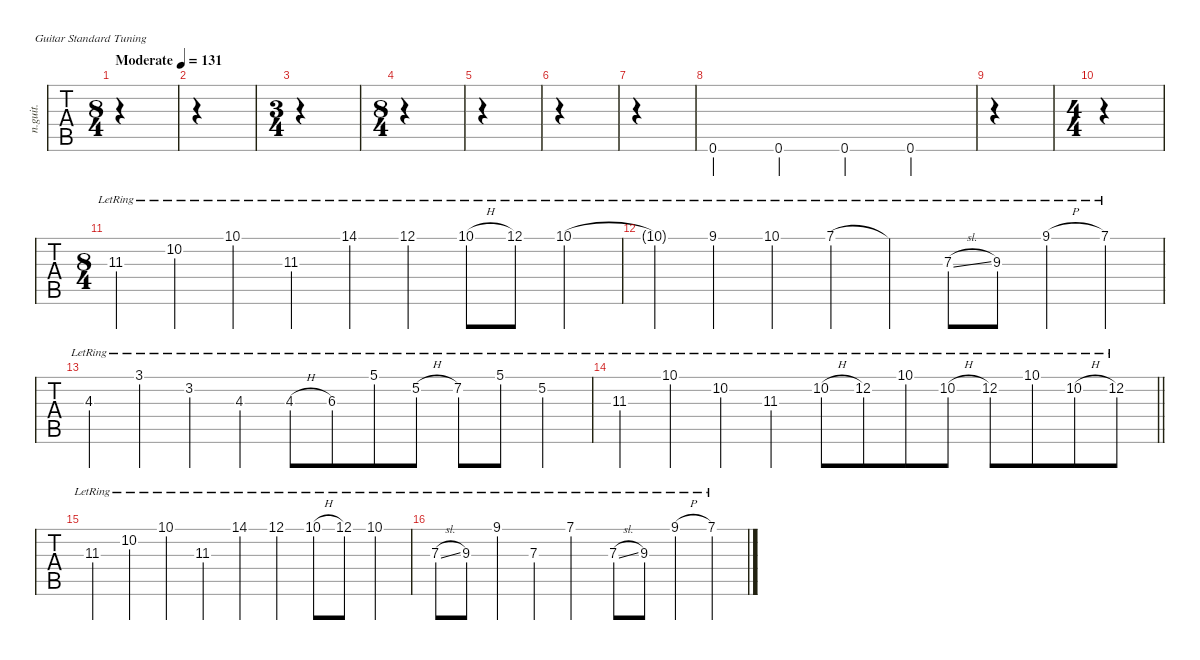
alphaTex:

\defaultSystemsLayout 4
\hideDynamics
\bracketExtendMode nobrackets
\otherSystemsTrackNameOrientation horizontal
\track ("音轨 1" "n.guit.") {instrument acousticguitarnylon}
\staff {tabs}
\tuning (E4 B3 G3 D3 A2 E2)
\ts (8 4)
\beaming (8 4 4 4 4)
\tempo (131 "Moderate")
\clef g2
\ks c
|
|
\ts (3 4)
\beaming (8 2 2 2)
|
\ts (8 4)
\beaming (8 4 4 4 4)
|
|
|
|
0.6.2 0.6.2 0.6.2 0.6.2 |
|
\ts (4 4)
\beaming (8 2 2 2 2)
|
\ts (8 4)
\beaming (8 4 4 4 4)
11.3{lr acc #}.4{dy f} 10.2{lr}.4 10.1{lr}.4 11.3{lr acc #}.4 14.1{lr acc #}.4 12.1{lr}.4 10.1{h lr}.8 12.1{lr}.8 10.1{lr}.4 |
10.1{lr t}.4 9.1{lr acc #}.4 10.1{lr}.4 7.1{lr}.4 7.1{lr t}.4 7.3{sl lr}.8 9.3{lr}.8 9.1{h lr acc #}.4 7.1{lr}.4 |
4.3{lr}.4 3.1{lr}.4 3.2{lr}.4 4.3{lr}.4 4.3{h lr}.8 6.3{lr acc #}.8 5.1{lr}.8 5.2{h lr}.8 7.2{lr acc #}.8 5.1{lr}.8 5.2{lr}.4 |
\barLineRight lightlight
11.3{lr acc #}.4 10.1{lr}.4 10.2{lr}.4 11.3{lr acc #}.4 10.2{h lr}.8 12.2{lr}.8 10.1{lr}.8 10.2{h lr}.8 12.2{lr}.8 10.1{lr}.8 10.2{h lr}.8 12.2{lr}.8 |
11.3{lr acc #}.4 10.2{lr}.4 10.1{lr}.4 11.3{lr acc #}.4 14.1{lr acc #}.4 12.1{lr}.4 10.1{h lr}.8 12.1{lr}.8 10.1{lr}.4 |
7.3{sl lr}.8 9.3{lr}.8 9.1{lr acc #}.4 7.3{lr}.4 7.1{lr}.2 7.3{sl lr}.8 9.3{lr}.8 9.1{h lr acc #}.4 7.1{lr}.4
